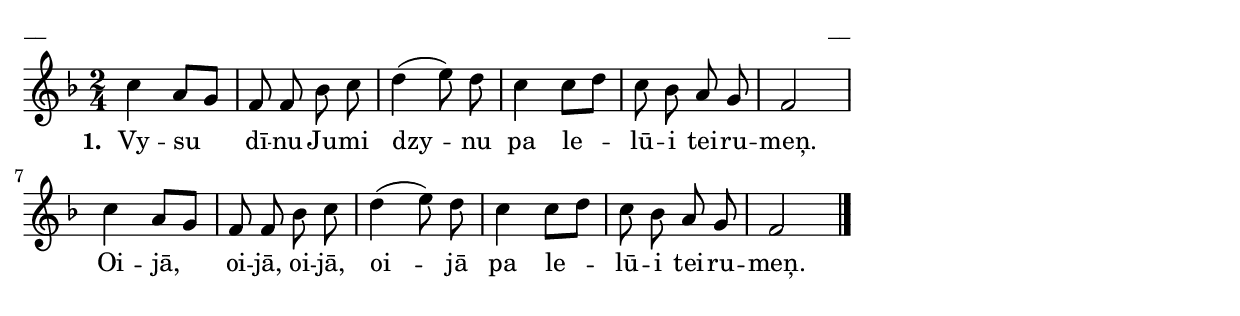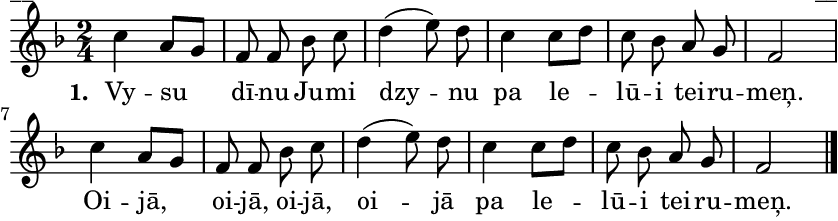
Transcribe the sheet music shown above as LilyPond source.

\version "2.13.18"
#(ly:set-option 'crop #t)

\paper {
line-width = 14\cm
left-margin = 0.4\cm
between-system-padding = 0.1\cm
between-system-space = 0.1\cm
}
% SBTZK, p.36
\layout {
indent = #0
ragged-last = ##f
}


voiceA = \relative c' {
\clef "treble"
\key f \major
\time 2/4
c'4 a8 [g] | f8 f bes c | d4 (e8) d | c4 c8 [d] |
c bes a g | f2 | c'4 a8 [g] | f f bes c | 
d4 (e8) d | c4 c8 [d] | c bes a g | f2 \bar"|."
}

lyricA = \lyricmode {
\set stanza = "1. "
Vy -- su dī -- nu Ju -- mi dzy -- nu pa le -- lū -- i tei -- ru -- meņ.
Oi -- jā, oi -- jā, oi -- jā, oi -- jā pa le -- lū -- i tei -- ru -- meņ.
}


fullScore = <<
%\new ChordNames { \chordsA }
\new Staff {
<<
\new Voice = "voiceA" { \oneVoice \autoBeamOff \voiceA }
\new Lyrics \lyricsto "voiceA" \lyricA
%\new Voice = "voiceB" { \voiceTwo \autoBeamOff \voiceB }
>>
}
>>



\score {
\fullScore
\header { piece = "__" opus = "__" }
}
\markup { \with-color #(x11-color 'white) \sans \smaller "__" }
\score {
\unfoldRepeats
\fullScore
\midi {
\context { \Staff \remove "Staff_performer" }
\context { \Voice \consists "Staff_performer" }
}
}


